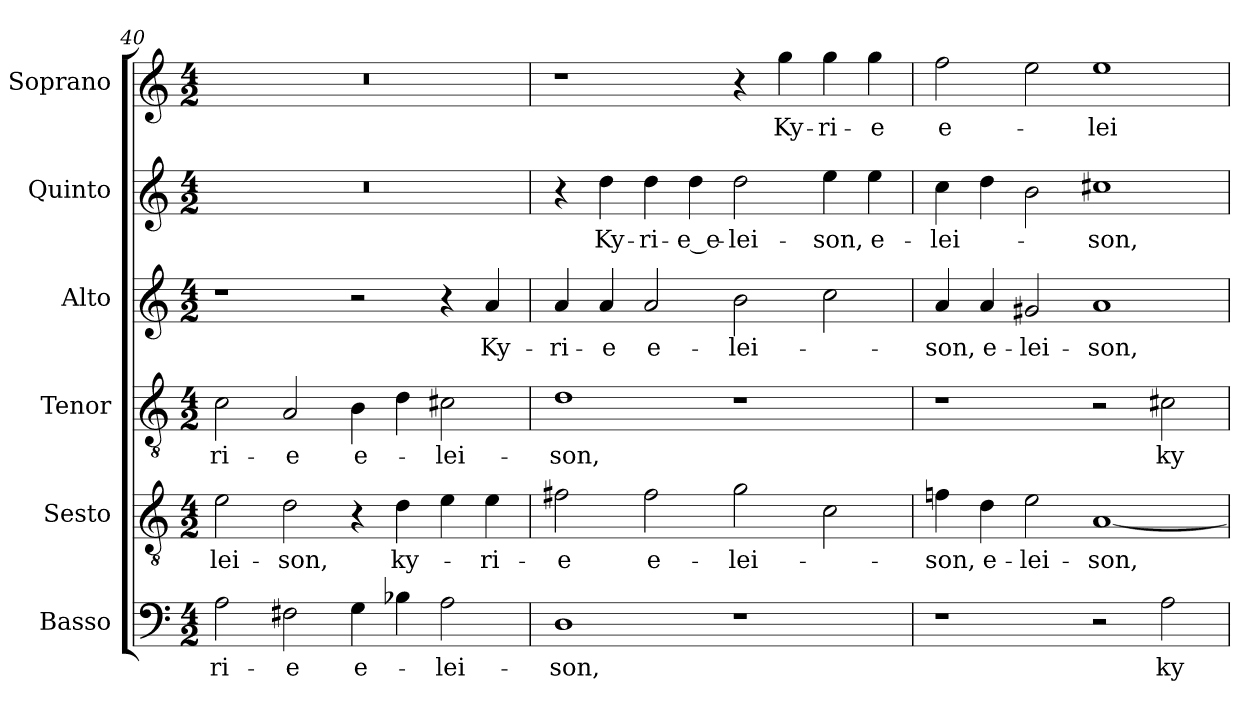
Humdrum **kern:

**kern	**text	**kern	**text	**kern	**text	**kern	**text	**kern	**text	**kern	**text
*part6	*part6	*part5	*part5	*part4	*part4	*part3	*part3	*part2	*part2	*part1	*part1
*staff6	*staff6	*staff5	*staff5	*staff4	*staff4	*staff3	*staff3	*staff2	*staff2	*staff1	*staff1
*I"Basso	*	*I"Sesto	*	*I"Tenor	*	*I"Alto	*	*I"Quinto	*	*I"Soprano	*
*	*	*I'T.	*	*I'T.	*	*I'A.	*	*	*	*I'Sop.	*
*clefF4	*	*clefGv2	*	*clefGv2	*	*clefG2	*	*clefG2	*	*clefG2	*
*	*	*ITrd7c12	*	*ITrd7c12	*	*	*	*	*	*	*
*k[]	*	*k[]	*	*k[]	*	*k[]	*	*k[]	*	*k[]	*
*C:	*	*C:	*	*C:	*	*C:	*	*C:	*	*C:	*
*M4/2	*	*M4/2	*	*M4/2	*	*M4/2	*	*M4/2	*	*M4/2	*
=40	=40	=40	=40	=40	=40	=40	=40	=40	=40	=40	=40
!	!LO:LY:b:color=#000000	!	!	!	!	!	!	!	!	!	!
!	!	!	!LO:LY:b:color=#000000	!	!	!	!	!	!	!	!
!	!	!	!	!	!LO:LY:b:color=#000000	!	!	!LO:N:vis=1	!	!LO:N:vis=1	!
2Ai\	-ri-	2Ei\	-lei-	2Ci\	-ri-	1r	.	0r	.	0r	.
!	!LO:LY:b:color=#000000	!	!	!	!	!	!	!	!	!	!
!	!	!	!LO:LY:b:color=#000000	!	!	!	!	!	!	!	!
!	!	!	!	!	!LO:LY:b:color=#000000	!	!	!	!	!	!
2F#Xi\	-e	2Di\	-son,	2AAi/	-e	.	.	.	.	.	.
!	!LO:LY:b:color=#000000	!	!	!	!	!	!	!	!	!	!
!	!	!	!	!	!LO:LY:b:color=#000000	!	!	!	!	!	!
4Gi\	e-	4r	.	4BBi\	e-	2r	.	.	.	.	.
!	!	!	!LO:LY:b:color=#000000	!	!	!	!	!	!	!	!
4B-Xi\	.	4Di\	ky-	4Di\	.	.	.	.	.	.	.
!	!LO:LY:b:color=#000000	!	!	!	!	!	!	!	!	!	!
!	!	!	!	!	!LO:LY:b:color=#000000	!	!	!	!	!	!
2Ai\	-lei-	4Ei\	.	2C#Xi\	-lei-	4r	.	.	.	.	.
!	!	!	!LO:LY:b:color=#000000	!	!	!	!	!	!	!	!
!	!	!	!	!	!	!	!LO:LY:b:color=#000000	!	!	!	!
.	.	4Ei\	-ri-	.	.	4ai/	Ky-	.	.	.	.
=41	=41	=41	=41	=41	=41	=41	=41	=41	=41	=41	=41
!	!LO:LY:b:color=#000000	!	!	!	!	!	!	!	!	!	!
!	!	!	!LO:LY:b:color=#000000	!	!	!	!	!	!	!	!
!	!	!	!	!	!LO:LY:b:color=#000000	!	!	!	!	!	!
!	!	!	!	!	!	!	!LO:LY:b:color=#000000	!	!	!	!
1Di	-son,	2F#Xi\	-e	1Di	-son,	4ai/	-ri-	4r	.	1r	.
!	!	!	!	!	!	!	!LO:LY:b:color=#000000	!	!	!	!
!	!	!	!	!	!	!	!	!	!LO:LY:b:color=#000000	!	!
.	.	.	.	.	.	4ai/	-e	4ddi\	Ky-	.	.
!	!	!	!LO:LY:b:color=#000000	!	!	!	!	!	!	!	!
!	!	!	!	!	!	!	!LO:LY:b:color=#000000	!	!	!	!
!	!	!	!	!	!	!	!	!	!LO:LY:b:color=#000000	!	!
.	.	2F#i\	e-	.	.	2ai/	e-	4ddi\	-ri-	.	.
!	!	!	!	!	!	!	!	!	!LO:LY:b:color=#000000	!	!
.	.	.	.	.	.	.	.	4ddi\	-e_e-	.	.
!	!	!	!LO:LY:b:color=#000000	!	!	!	!	!	!	!	!
!	!	!	!	!	!	!	!LO:LY:b:color=#000000	!	!	!	!
!	!	!	!	!	!	!	!	!	!LO:LY:b:color=#000000	!	!
1r	.	2Gi\	-lei-	1r	.	2bi\	-lei-	2ddi\	-lei-	4r	.
!	!	!	!	!	!	!	!	!	!	!	!LO:LY:b:color=#000000
.	.	.	.	.	.	.	.	.	.	4ggi\	Ky-
!	!	!	!	!	!	!	!	!	!LO:LY:b:color=#000000	!	!
!	!	!	!	!	!	!	!	!	!	!	!LO:LY:b:color=#000000
.	.	2Ci\	.	.	.	2cci\	.	4eei\	-son,	4ggi\	-ri-
!	!	!	!	!	!	!	!	!	!LO:LY:b:color=#000000	!	!
!	!	!	!	!	!	!	!	!	!	!	!LO:LY:b:color=#000000
.	.	.	.	.	.	.	.	4eei\	e-	4ggi\	-e
=42	=42	=42	=42	=42	=42	=42	=42	=42	=42	=42	=42
!	!	!	!LO:LY:b:color=#000000	!	!	!	!	!	!	!	!
!	!	!	!	!	!	!	!LO:LY:b:color=#000000	!	!	!	!
!	!	!	!	!	!	!	!	!	!LO:LY:b:color=#000000	!	!
!	!	!	!	!	!	!	!	!	!	!	!LO:LY:b:color=#000000
1r	.	4Fni\	-son,	1r	.	4ai/	-son,	4cci\	-lei-	2ffi\	e-
!	!	!	!LO:LY:b:color=#000000	!	!	!	!	!	!	!	!
!	!	!	!	!	!	!	!LO:LY:b:color=#000000	!	!	!	!
.	.	4Di\	e-	.	.	4ai/	e-	4ddi\	.	.	.
!	!	!	!LO:LY:b:color=#000000	!	!	!	!	!	!	!	!
!	!	!	!	!	!	!	!LO:LY:b:color=#000000	!	!	!	!
.	.	2Ei\	-lei-	.	.	2g#Xi/	-lei-	2bi\	.	2eei\	.
!	!	!	!LO:LY:b:color=#000000	!	!	!	!	!	!	!	!
!	!	!	!	!	!	!	!LO:LY:b:color=#000000	!	!	!	!
!	!	!	!	!	!	!	!	!	!LO:LY:b:color=#000000	!	!
!	!	!	!	!	!	!	!	!	!	!	!LO:LY:b:color=#000000
2r	.	[1AAi	-son,	2r	.	1ai	-son,	1cc#Xi	-son,	1eei	-lei-
!	!LO:LY:b:color=#000000	!	!	!	!	!	!	!	!	!	!
!	!	!	!	!	!LO:LY:b:color=#000000	!	!	!	!	!	!
2Ai\	ky-	.	.	2C#Xi\	ky-	.	.	.	.	.	.
=	=	=	=	=	=	=	=	=	=	=	=
*-	*-	*-	*-	*-	*-	*-	*-	*-	*-	*-	*-
